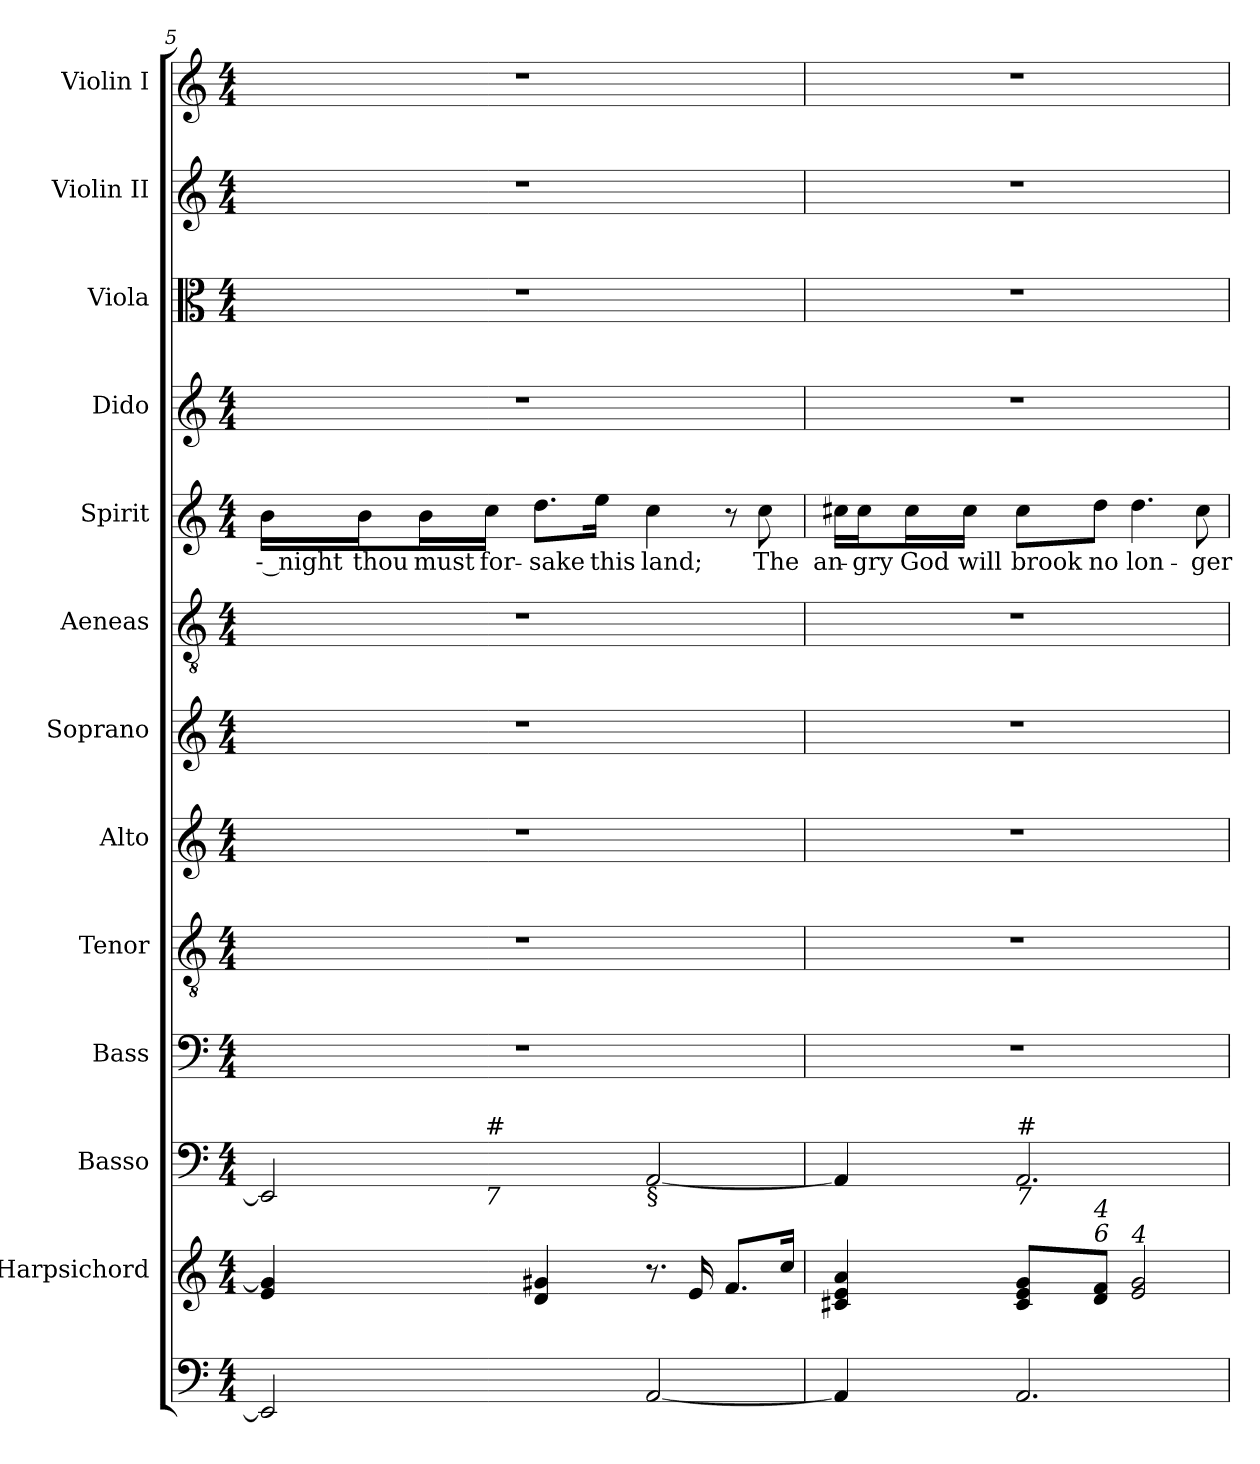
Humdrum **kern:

**kern	**kern	**kern	**kern	**kern	**kern	**kern	**kern	**kern	**text	**kern	**kern	**kern	**kern
*part13	*part12	*part11	*part10	*part9	*part8	*part7	*part6	*part5	*part5	*part4	*part3	*part2	*part1
*staff13	*staff12	*staff11	*staff10	*staff9	*staff8	*staff7	*staff6	*staff5	*staff5	*staff4	*staff3	*staff2	*staff1
*	*I"Harpsichord	*I"Basso	*I"Bass	*I"Tenor	*I"Alto	*I"Soprano	*I"Aeneas	*I"Spirit	*	*I"Dido	*I"Viola	*I"Violin II	*I"Violin I
*	*I'Harps.	*I'Basso	*I'B.	*I'T.	*I'A.	*I'S.	*I'Aeneas	*I'Spirit	*	*	*I'Vla.	*I'Vln. II	*I'Vln. I
!!LO:LB:g=z
*clefF4	*clefG2	*clefF4	*clefF4	*clefGv2	*clefG2	*clefG2	*clefGv2	*clefG2	*	*clefG2	*clefC3	*clefG2	*clefG2
*	*	*	*	*ITrd7c12	*	*	*	*	*	*	*	*	*
*k[]	*k[]	*k[]	*k[]	*k[]	*k[]	*k[]	*k[]	*k[]	*	*k[]	*k[]	*k[]	*k[]
*C:	*C:	*C:	*C:	*C:	*C:	*C:	*C:	*C:	*	*C:	*C:	*C:	*C:
*M4/4	*M4/4	*M4/4	*M4/4	*M4/4	*M4/4	*M4/4	*M4/4	*M4/4	*	*M4/4	*M4/4	*M4/4	*M4/4
=5	=5	=5	=5	=5	=5	=5	=5	=5	=5	=5	=5	=5	=5
!	!	!	!	!	!	!	!	!	!LO:LY:b:color=#000000	!	!	!	!
*	*	*^	*	*	*	*	*	*	*	*	*	*	*
2EEi/]	4ei/ 4g#i]	2EEi/]	8.ryy	1r	1r	1r	1r	1r	16bi\LL	-- night	1r	1r	1r	1r
!	!	!	!	!	!	!	!	!	!	!LO:LY:b:color=#000000	!	!	!	!
.	.	.	.	.	.	.	.	.	16bi\J	thou	.	.	.	.
!	!	!	!	!	!	!	!	!	!	!LO:LY:b:color=#000000	!	!	!	!
.	.	.	.	.	.	.	.	.	16bi\L	must	.	.	.	.
!	!	!	!LO:TX:b:i:t=7	!	!	!	!	!	!	!	!	!	!	!
!	!	!	!LO:TX:t=#	!	!	!	!	!	!	!	!	!	!	!
!	!	!	!	!	!	!	!	!	!	!LO:LY:b:color=#000000	!	!	!	!
.	.	.	2ryy	.	.	.	.	.	16cci\JJ	for-	.	.	.	.
!	!	!	!	!	!	!	!	!	!	!LO:LY:b:color=#000000	!	!	!	!
.	4di/ 4g#Xi	.	.	.	.	.	.	.	8.ddi\L	-sake	.	.	.	.
!	!	!	!	!	!	!	!	!	!	!LO:LY:b:color=#000000	!	!	!	!
.	.	.	.	.	.	.	.	.	16eei\Jk	this	.	.	.	.
!	!	!LO:TX:b:t=§	!	!	!	!	!	!	!	!	!	!	!	!
!	!	!	!	!	!	!	!	!	!	!LO:LY:b:color=#000000	!	!	!	!
[2AAi/	8.r	[2AAi/	.	.	.	.	.	.	4cci\	land;	.	.	.	.
.	16ei/	.	4ryy	.	.	.	.	.	.	.	.	.	.	.
.	8.fi/L	.	.	.	.	.	.	.	8r	.	.	.	.	.
!	!	!	!	!	!	!	!	!	!	!LO:LY:b:color=#000000	!	!	!	!
.	.	.	.	.	.	.	.	.	8cci\	The	.	.	.	.
.	16cci/Jk	.	16ryy	.	.	.	.	.	.	.	.	.	.	.
*	*	*v	*v	*	*	*	*	*	*	*	*	*	*	*
=6	=6	=6	=6	=6	=6	=6	=6	=6	=6	=6	=6	=6	=6
*	*	*^	*	*	*	*	*	*	*	*	*	*	*
!	!	!LO:TX:b:t=#	!	!	!	!	!	!	!	!	!	!	!	!
!	!	!	!	!	!	!	!	!	!	!LO:LY:b:color=#000000	!	!	!	!
*	*	*v	*v	*	*	*	*	*	*	*	*	*	*	*
4AAi/]	4c#Xi/ 4ei 4ai	4AAi/]	1r	1r	1r	1r	1r	16cc#Xi\LL	an-	1r	1r	1r	1r
!	!	!	!	!	!	!	!	!	!LO:LY:b:color=#000000	!	!	!	!
.	.	.	.	.	.	.	.	16cc#i\J	-gry	.	.	.	.
!	!	!	!	!	!	!	!	!	!LO:LY:b:color=#000000	!	!	!	!
.	.	.	.	.	.	.	.	16cc#i\L	God	.	.	.	.
!	!	!	!	!	!	!	!	!	!LO:LY:b:color=#000000	!	!	!	!
.	.	.	.	.	.	.	.	16cc#i\JJ	will	.	.	.	.
!	!	!LO:TX:b:i:t=7	!	!	!	!	!	!	!	!	!	!	!
!	!	!LO:TX:t=#	!	!	!	!	!	!	!	!	!	!	!
!	!	!	!	!	!	!	!	!	!LO:LY:b:color=#000000	!	!	!	!
2.AAi/	8c#i/ 8ei 8giL	2.AAi/	.	.	.	.	.	8cc#i\L	brook	.	.	.	.
!	!LO:TX:a:i:t=6	!	!	!	!	!	!	!	!	!	!	!	!
!	!LO:TX:i:t=4	!	!	!	!	!	!	!	!	!	!	!	!
!	!	!	!	!	!	!	!	!	!LO:LY:b:color=#000000	!	!	!	!
.	8di/ 8fiJ	.	.	.	.	.	.	8ddi\J	no	.	.	.	.
!	!LO:TX:a:i:t=4	!	!	!	!	!	!	!	!	!	!	!	!
!	!	!	!	!	!	!	!	!	!LO:LY:b:color=#000000	!	!	!	!
.	2ei/ 2gi	.	.	.	.	.	.	4.ddi\	lon-	.	.	.	.
!	!	!	!	!	!	!	!	!	!LO:LY:b:color=#000000	!	!	!	!
.	.	.	.	.	.	.	.	8cc#i\	-ger	.	.	.	.
=	=	=	=	=	=	=	=	=	=	=	=	=	=
*-	*-	*-	*-	*-	*-	*-	*-	*-	*-	*-	*-	*-	*-
